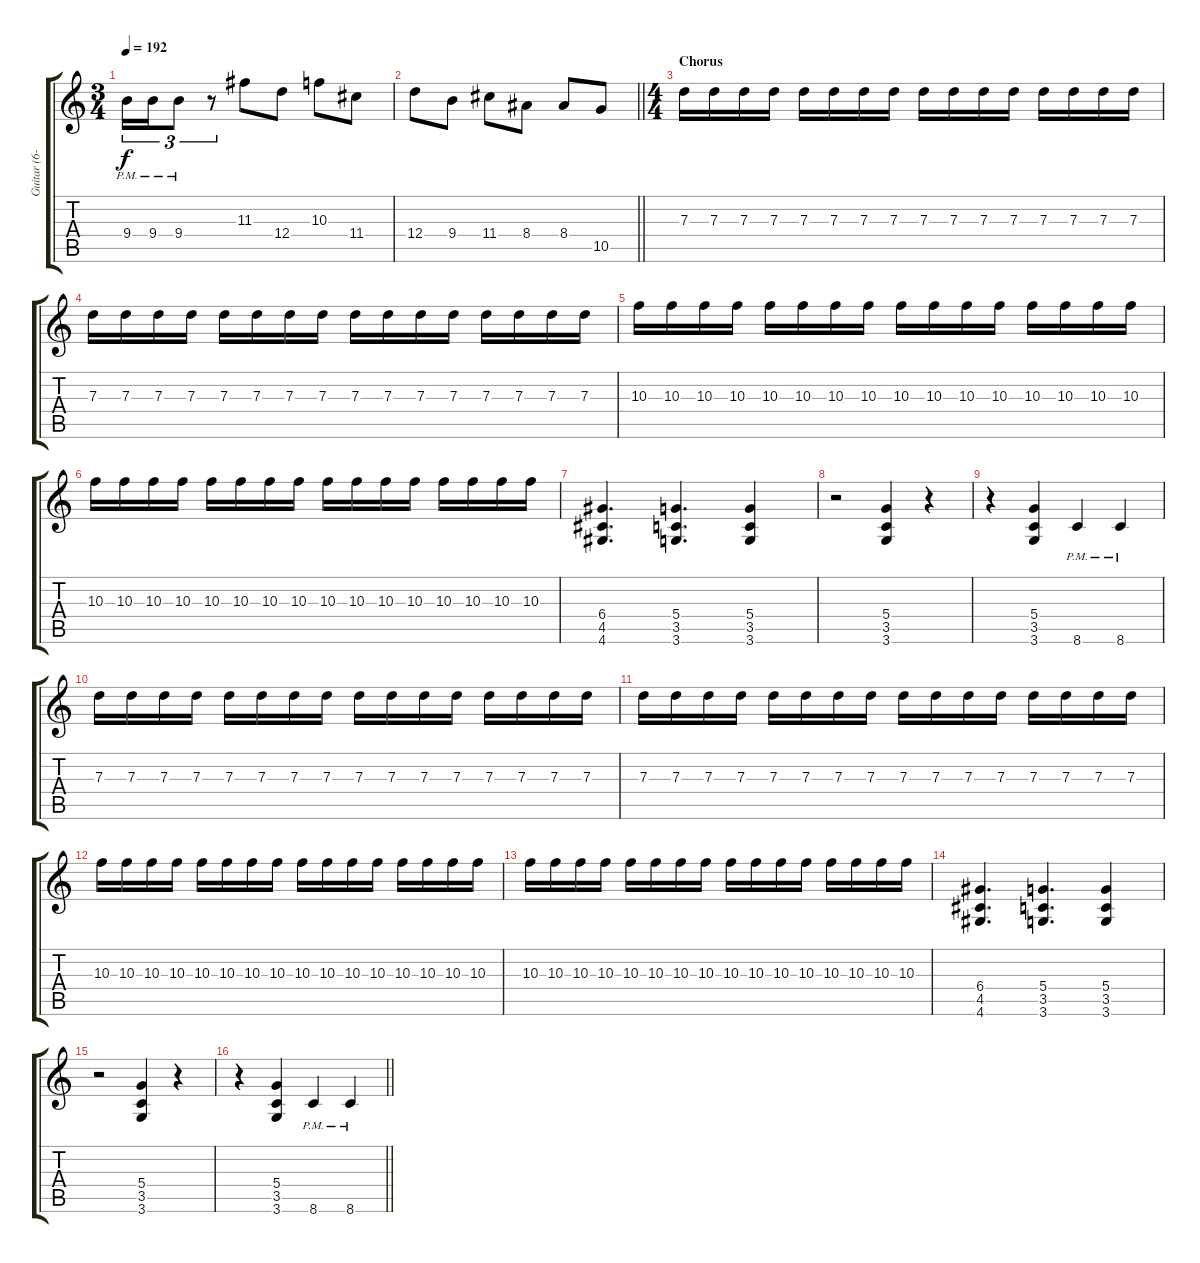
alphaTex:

\track ("Guitar (6-string)" "Guitar (6-") {instrument distortionguitar}
\staff {score tabs}
\tuning (E4 B3 G3 D3 A2 E2) {hide}
\ts (3 4)
\tempo 192
\clef g2
\ks c
9.4{pm}.16{tu (3 2) dy f} 9.4{pm}.16{tu (3 2)} 9.4{pm}.8{tu (3 2)} r.8{tu (3 2)} 11.3.8 12.4.8 10.3.8 11.4.8 |
\barLineRight lightlight
12.4.8 9.4.8 11.4.8 8.4.8 8.4.8 10.5.8 |
\ts (4 4)
\section ("" "Chorus")
7.3.16{volume 13 balance 0} 7.3.16 7.3.16 7.3.16 7.3.16 7.3.16 7.3.16 7.3.16 7.3.16 7.3.16 7.3.16 7.3.16 7.3.16 7.3.16 7.3.16 7.3.16 |
7.3.16 7.3.16 7.3.16 7.3.16 7.3.16 7.3.16 7.3.16 7.3.16 7.3.16 7.3.16 7.3.16 7.3.16 7.3.16 7.3.16 7.3.16 7.3.16 |
10.3.16 10.3.16 10.3.16 10.3.16 10.3.16 10.3.16 10.3.16 10.3.16 10.3.16 10.3.16 10.3.16 10.3.16 10.3.16 10.3.16 10.3.16 10.3.16 |
10.3.16 10.3.16 10.3.16 10.3.16 10.3.16 10.3.16 10.3.16 10.3.16 10.3.16 10.3.16 10.3.16 10.3.16 10.3.16 10.3.16 10.3.16 10.3.16 |
(6.4 4.5 4.6).4{d} (5.4 3.5 3.6).4{d} (5.4 3.5 3.6).4 |
r.2 (5.4 3.5 3.6).4 r.4 |
r.4 (5.4 3.5 3.6).4 8.6{pm}.4 8.6{pm}.4 |
7.3.16 7.3.16 7.3.16 7.3.16 7.3.16 7.3.16 7.3.16 7.3.16 7.3.16 7.3.16 7.3.16 7.3.16 7.3.16 7.3.16 7.3.16 7.3.16 |
7.3.16 7.3.16 7.3.16 7.3.16 7.3.16 7.3.16 7.3.16 7.3.16 7.3.16 7.3.16 7.3.16 7.3.16 7.3.16 7.3.16 7.3.16 7.3.16 |
10.3.16 10.3.16 10.3.16 10.3.16 10.3.16 10.3.16 10.3.16 10.3.16 10.3.16 10.3.16 10.3.16 10.3.16 10.3.16 10.3.16 10.3.16 10.3.16 |
10.3.16 10.3.16 10.3.16 10.3.16 10.3.16 10.3.16 10.3.16 10.3.16 10.3.16 10.3.16 10.3.16 10.3.16 10.3.16 10.3.16 10.3.16 10.3.16 |
(6.4 4.5 4.6).4{d} (5.4 3.5 3.6).4{d} (5.4 3.5 3.6).4 |
r.2 (5.4 3.5 3.6).4 r.4 |
\barLineRight lightlight
r.4 (5.4 3.5 3.6).4 8.6{pm}.4 8.6{pm}.4
